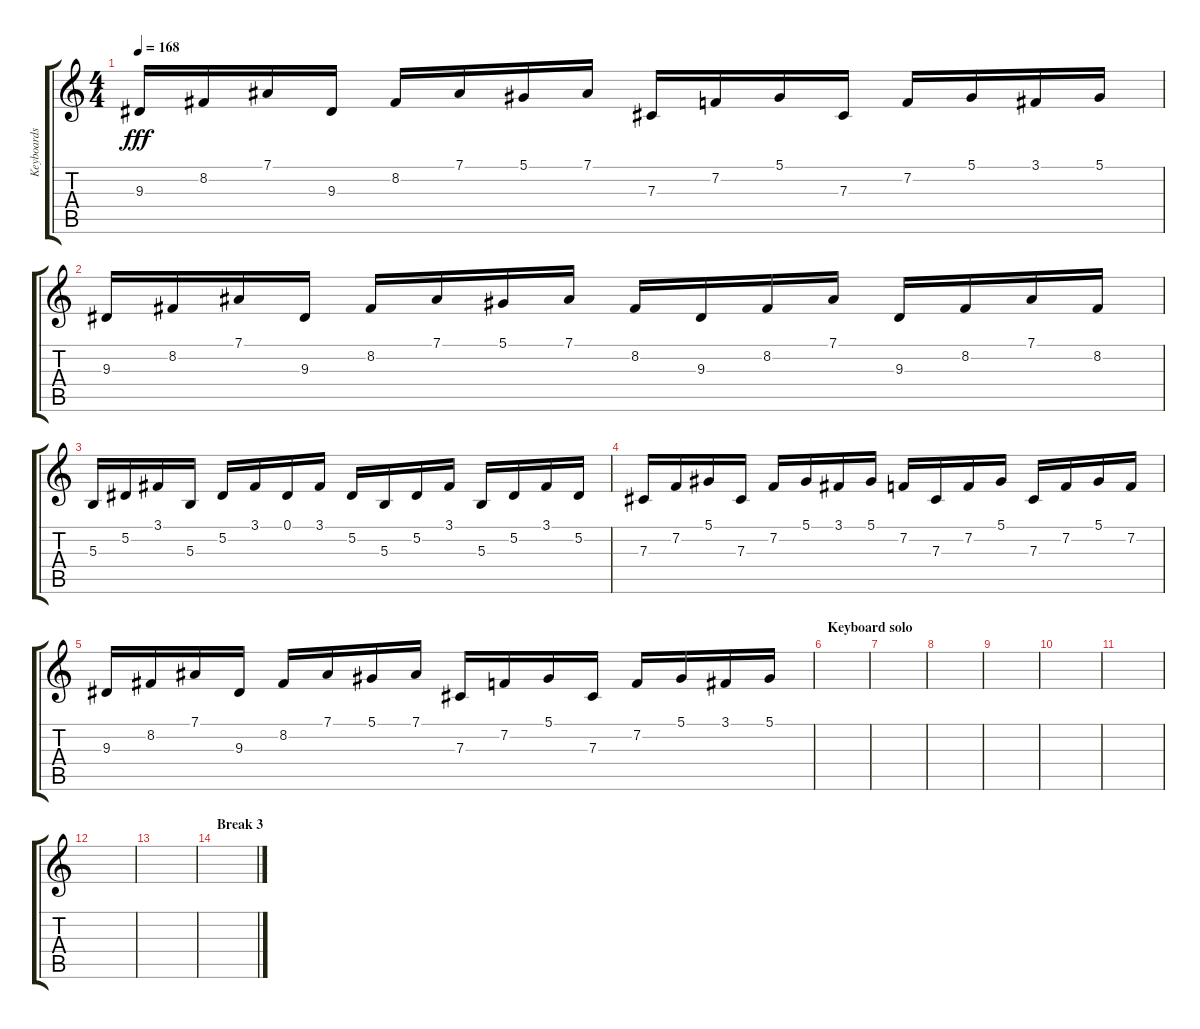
\track ("Keyboards" "Keyboards") {instrument pad1newage}
\staff {score tabs}
\tuning (Eb4 Bb3 Gb3 Db3 Ab2 Eb2) {hide}
\ts (4 4)
\tempo 168
\clef g2
\ks c
9.3.16{dy fff} 8.2.16 7.1.16 9.3.16 8.2.16 7.1.16 5.1.16 7.1.16 7.3.16 7.2.16 5.1.16 7.3.16 7.2.16 5.1.16 3.1.16 5.1.16 |
9.3.16 8.2.16 7.1.16 9.3.16 8.2.16 7.1.16 5.1.16 7.1.16 8.2.16 9.3.16 8.2.16 7.1.16 9.3.16 8.2.16 7.1.16 8.2.16 |
5.3.16 5.2.16 3.1.16 5.3.16 5.2.16 3.1.16 0.1.16 3.1.16 5.2.16 5.3.16 5.2.16 3.1.16 5.3.16 5.2.16 3.1.16 5.2.16 |
7.3.16 7.2.16 5.1.16 7.3.16 7.2.16 5.1.16 3.1.16 5.1.16 7.2.16 7.3.16 7.2.16 5.1.16 7.3.16 7.2.16 5.1.16 7.2.16 |
9.3.16 8.2.16 7.1.16 9.3.16 8.2.16 7.1.16 5.1.16 7.1.16 7.3.16 7.2.16 5.1.16 7.3.16 7.2.16 5.1.16 3.1.16 5.1.16 |
\section ("" "Keyboard solo")
|
|
|
|
|
|
|
|
\section ("" "Break 3")
